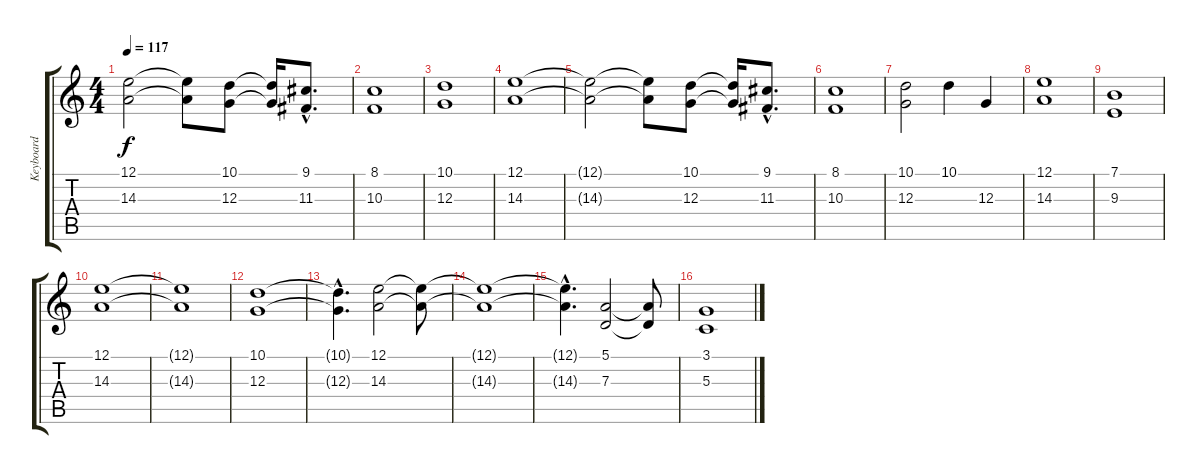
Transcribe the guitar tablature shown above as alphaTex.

\track ("Keyboard" "Keyboard") {instrument stringensemble1}
\staff {score tabs}
\tuning (E4 B3 G3 D3 A2 E2) {hide}
\ts (4 4)
\tempo 117
\clef g2
\ks c
(12.1{t} 14.3{t}).2{dy f} (12.1{t} 14.3{t}).8 (10.1 12.3).8 (10.1{t} 12.3{t}).16 (9.1{hac} 11.3{hac}).8{d} |
(8.1 10.3).1 |
(10.1 12.3).1 |
(12.1 14.3).1 |
(12.1{t} 14.3{t}).2 (12.1{t} 14.3{t}).8 (10.1 12.3).8 (10.1{t} 12.3{t}).16 (9.1{hac} 11.3{hac}).8{d} |
(8.1 10.3).1 |
(10.1 12.3).2 10.1.4 12.3.4 |
(12.1 14.3).1 |
(7.1 9.3).1 |
(12.1 14.3).1 |
(12.1{t} 14.3{t}).1 |
(10.1 12.3).1 |
(10.1{hac t} 12.3{hac t}).4{d} (12.1 14.3).2 (12.1{t} 14.3{t}).8 |
(12.1{t} 14.3{t}).1 |
(12.1{hac t} 14.3{hac t}).4{d} (5.1 7.3).2 (5.1{t} 7.3{t}).8 |
(3.1 5.3).1
